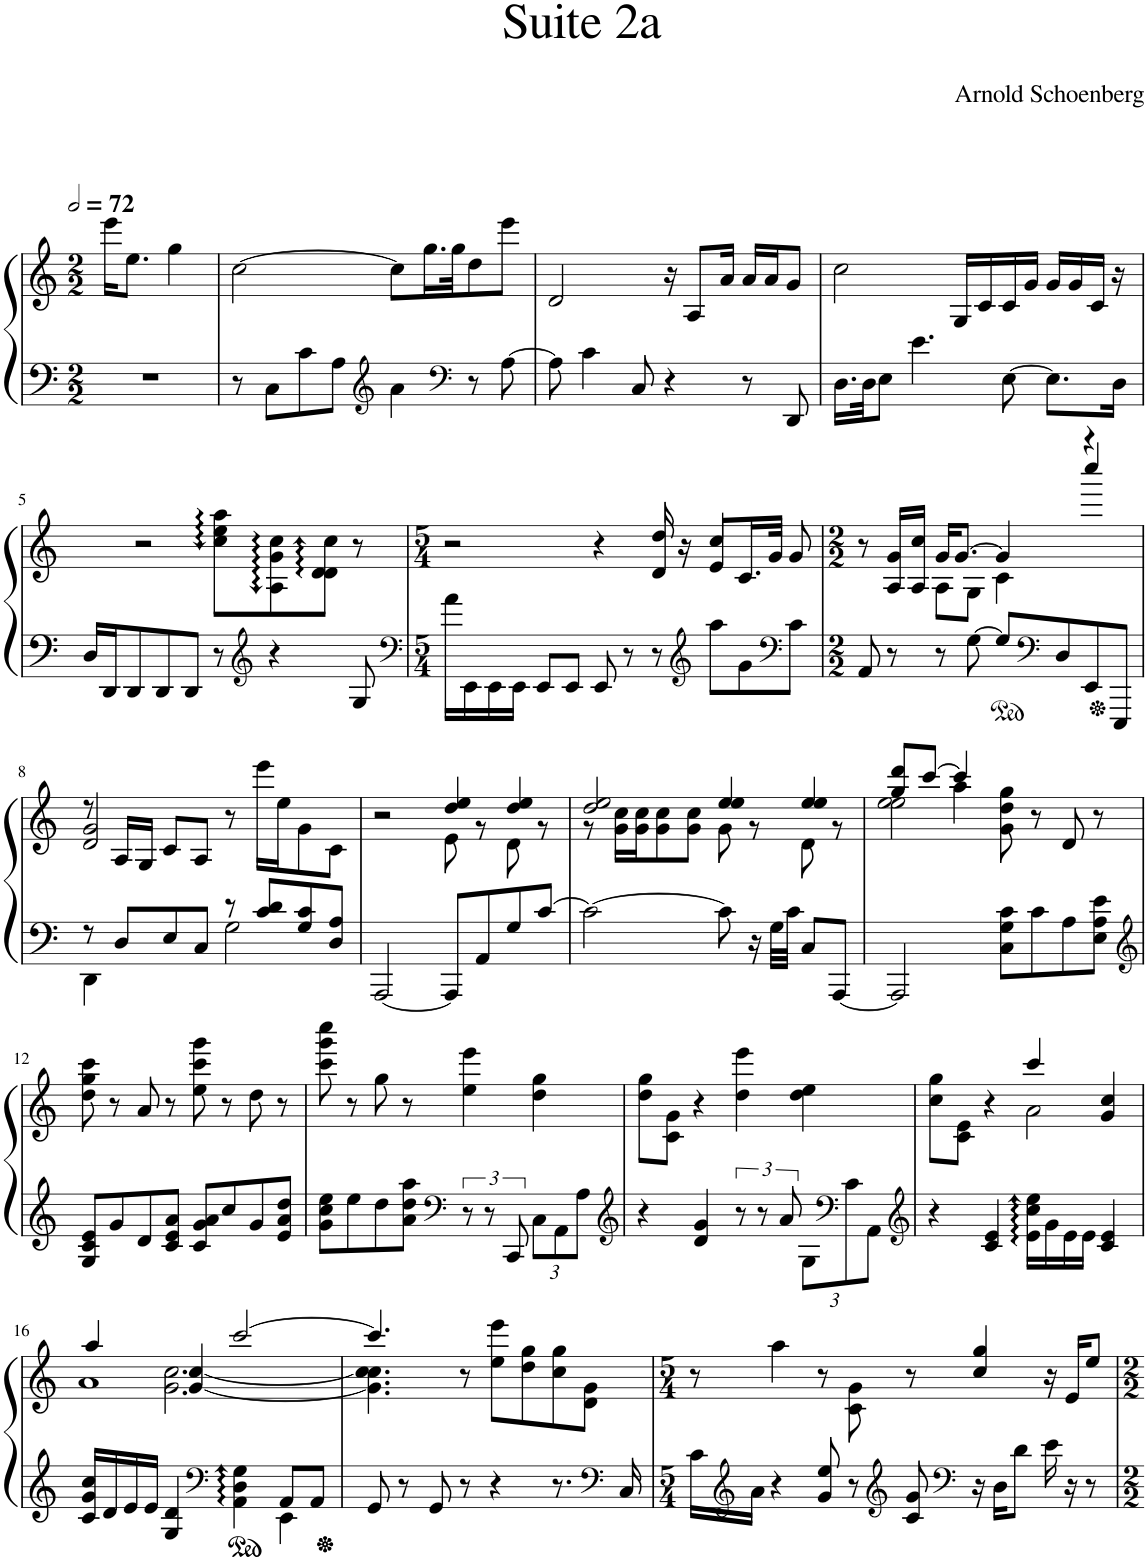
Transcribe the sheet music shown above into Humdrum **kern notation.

**kern	**kern
*part1	*part1
*staff2	*staff1
*I"Piano	*
*I'Pno.	*
*clefF4	*clefG2
*k[]	*k[]
*M2/2	*M2/2
*MM144	*MM144
=1	=1
1r	16eee\KL
.	8.ee\J
.	4gg\
.	2ryy
=2	=2
8r	[2cc\
8C\L	.
8c\	.
8A\J	.
*clefG2	*
4a\	8cc\L]
.	16.gg\L
.	32gg\JK
*clefF4	*
8r	8dd\
[8A\	8eee\J
=3	=3
8A\]	2d/
4c\	.
8C/	.
4r	16r
.	8A/L
.	16a/Jk
8r	16a/LL
.	16a/J
8DD/	8g/J
=4	=4
16.D\LL	2cc\
32D\JK	.
8E\J	.
4.e\	.
.	16G/LL
.	16c/
[8E\	16c/
.	16g/JJ
8.E\L]	16g/LL
.	16g/
.	16c/JJ
16D\Jk	16r
!!LO:LB:g=z
=5	=5
16D/LL	2r
16DD/J	.
8DD/	.
8DD/	.
8DD/J	.
8r	8cc\ 8ee\ 8aa\L
*clefG2	*
4r	8A\ 8g\ 8cc\
.	8d\ 8d\ 8cc\J
8G/	8r
=6	=6
*clefF4	*
*M5/4	*M5/4
*	*^
16a\LL	2r	2..ryy
16EE\	.	.
16EE\	.	.
16EE\JJ	.	.
8EE/L	.	.
8EE/J	.	.
8EE/	4r	.
8r	.	.
8r	16d/ 16dd/	.
.	16r	.
*clefG2	*	*
8aa\L	8e/L	4cc/
8g\	16.c/L	.
.	32g/JJk	.
*clefF4	*	*
8c\J	8g/	8ryy
=7	=7	=7
*M2/2	*M2/2	*
8AA/	8r	4ryy
8r	16A/ 16g/LL	.
.	16A/ 16cc/JJ	.
8r	16g/KL	8A\L
.	[8.g/J	.
[8G\	.	8G\J
8G/L]	4g/]	4c\
*clefF4	*	*
8D/	.	.
8EE/	4r	4cccc/
8EEE/J	.	.
!!LO:LB:g=z	!!
=8	=8	=8
*^	*	*
8r	4DD\	8r	2d/ 2g/
8D/L	.	16A/LL	.
.	.	16G/JJ	.
8E/	4ryy	8c/L	.
8C/J	.	8A/J	.
8r	2G\	8r	2ryy
8c/ 8d/L	.	16eee\LL	.
.	.	16ee\J	.
8G/ 8c/	.	8g\	.
8D/ 8A/J	.	8c\J	.
*v	*v	*	*
=9	=9	=9
[2AAA/	2r	2ryy
8AAA/L]	4dd/ 4ee/	8e\
8AA/	.	8r
8G/	4dd/ 4ee/	8d\
[8c/J	.	8r
=10	=10	=10
2c\_	2dd/ 2ee/	8r
.	.	16g\ 16cc\LL
.	.	16g\ 16cc\J
.	.	8g\ 8cc\
.	.	8g\ 8cc\J
8c\]	4ee/ 4ee/	8g\
16r	.	8r
32G\LLL	.	.
32c\JJJ	.	.
8C/L	4ee/ 4ee/	8d\
[8AAA/J	.	8r
=11	=11	=11
*	*	*^
2AAA/]	4ryy	2ee\ 2ee\	8gg/ 8ddd/L
.	.	.	[8ccc/J
.	4aa\	.	4ccc/]
8C\ 8G\ 8c\L	8g\ 8dd\ 8gg\	2ryy	2ryy
8c\	8r	.	.
8A\	8d/	.	.
8E\ 8A\ 8e\J	8r	.	.
*	*v	*v	*v
!!LO:LB:g=z
=12	=12
*clefG2	*
8G/ 8c/ 8e/L	8dd\ 8gg\ 8ccc\
8g/	8r
8d/	8a/
8c/ 8e/ 8a/J	8r
8c/ 8g/ 8a/L	8ee\ 8ccc\ 8ggg\
8cc/	8r
8g/	8dd\
8e/ 8a/ 8dd/J	8r
=13	=13
8g\ 8cc\ 8ee\L	8ccc\ 8ggg\ 8cccc\
8ee\	8r
8dd\	8gg\
8a\ 8dd\ 8aa\J	8r
*clefF4	*
12r	4ee\ 4eee\
12r	.
12CC/	.
*Xbrackettup	*
12C\L	4dd\ 4gg\
12AA\	.
12A\J	.
=14	=14
*clefG2	*
4r	8dd\ 8gg\L
.	8c\ 8g\J
4d/ 4g/	4r
*brackettup	*
12r	4dd\ 4eee\
12r	.
12a/	.
*Xbrackettup	*
12G\L	4dd\ 4ee\
*clefF4	*
12c\	.
12AA\J	.
=15	=15
*clefG2	*
*	*^
4r	8cc\ 8gg\L	2ryy
.	8c\ 8e\J	.
4c/ 4e/	4r	.
16e\ 16cc\ 16ee\LL	4ccc/	2a\
16g\	.	.
16e\	.	.
16e\JJ	.	.
4c/ 4e/	4g/ 4cc/	.
!!LO:LB:g=z
=16	=16	=16
*^	*	*^
16c/ 16g/ 16cc/LL	2.ryy	4aa/	4ryy	1a
16d/	.	.	.	.
16e/	.	.	.	.
16e/JJ	.	.	.	.
4G/ 4d/	.	4g/ 4cc/	[2.g\ [2.cc\	.
*clefF4	*	*	*	*
4AA\ 4D\ 4G\	.	[2ccc/	.	.
8AA/L	4EE\	.	.	.
8AA/J	.	.	.	.
*v	*v	*	*	*
*	*	*v	*v
=17	=17	=17
8GG/	4.ccc/]	4.g\] 4.cc\] 4.cc\
8r	.	.
8GG/	.	.
8r	8r	2ryy
4r	8ee\ 8eee\L	.
.	8dd\ 8gg\	.
8.r	8cc\ 8gg\	.
.	8d\ 8g\J	8ryy
*clefF4	*	*
16C/	.	.
*	*v	*v
=18	=18
*M5/4	*M5/4
16c\LL	8r
*clefG2	*
16a\JJ	.
4r	4aa\
8g/ 8ee/	8r
8r	8c\ 8g\
*clefG2	*
8c/ 8g/	8r
*clefF4	*
16r	4cc/ 4gg/
16D\KL	.
8d\J	.
16e\	16r
16r	16e/KL
8r	8ee/J
=	=
*-	*-
